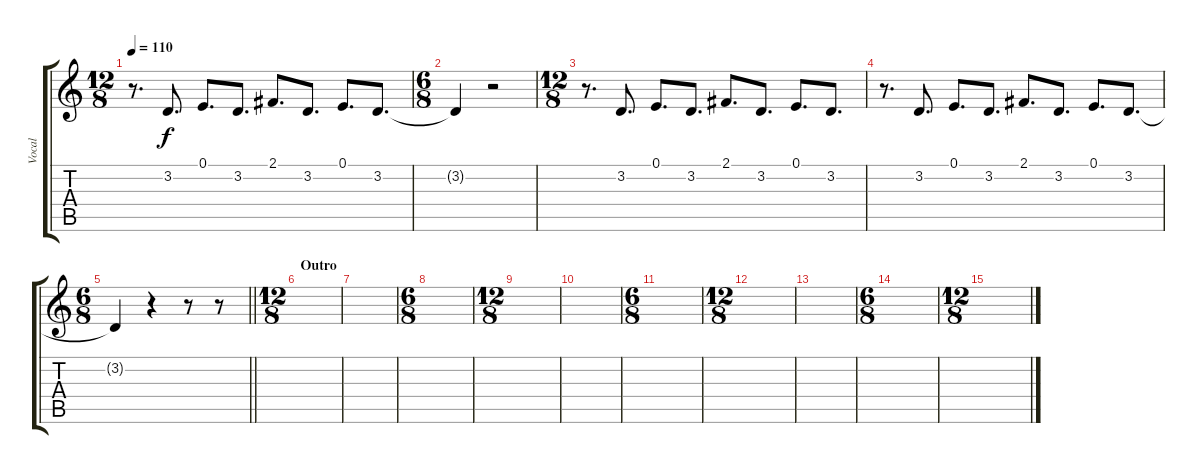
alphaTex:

\track ("Vocal" "Vocal") {instrument acousticgrandpiano}
\staff {score tabs}
\tuning (E4 B3 G3 D3 A2 E2) {hide}
\ts (12 8)
\tempo 110
\clef g2
\ks c
r.8{d dy f} 3.2.8{d} 0.1.8{d} 3.2.8{d} 2.1.8{d} 3.2.8{d} 0.1.8{d} 3.2.8{d} |
\ts (6 8)
3.2{t}.4 r.2 |
\ts (12 8)
r.8{d} 3.2.8{d} 0.1.8{d} 3.2.8{d} 2.1.8{d} 3.2.8{d} 0.1.8{d} 3.2.8{d} |
r.8{d} 3.2.8{d} 0.1.8{d} 3.2.8{d} 2.1.8{d} 3.2.8{d} 0.1.8{d} 3.2.8{d} |
\ts (6 8)
\barLineRight lightlight
3.2{t}.4 r.4 r.8 r.8 |
\ts (12 8)
\section ("" "Outro")
|
|
\ts (6 8)
|
\ts (12 8)
|
|
\ts (6 8)
|
\ts (12 8)
|
|
\ts (6 8)
|
\ts (12 8)
